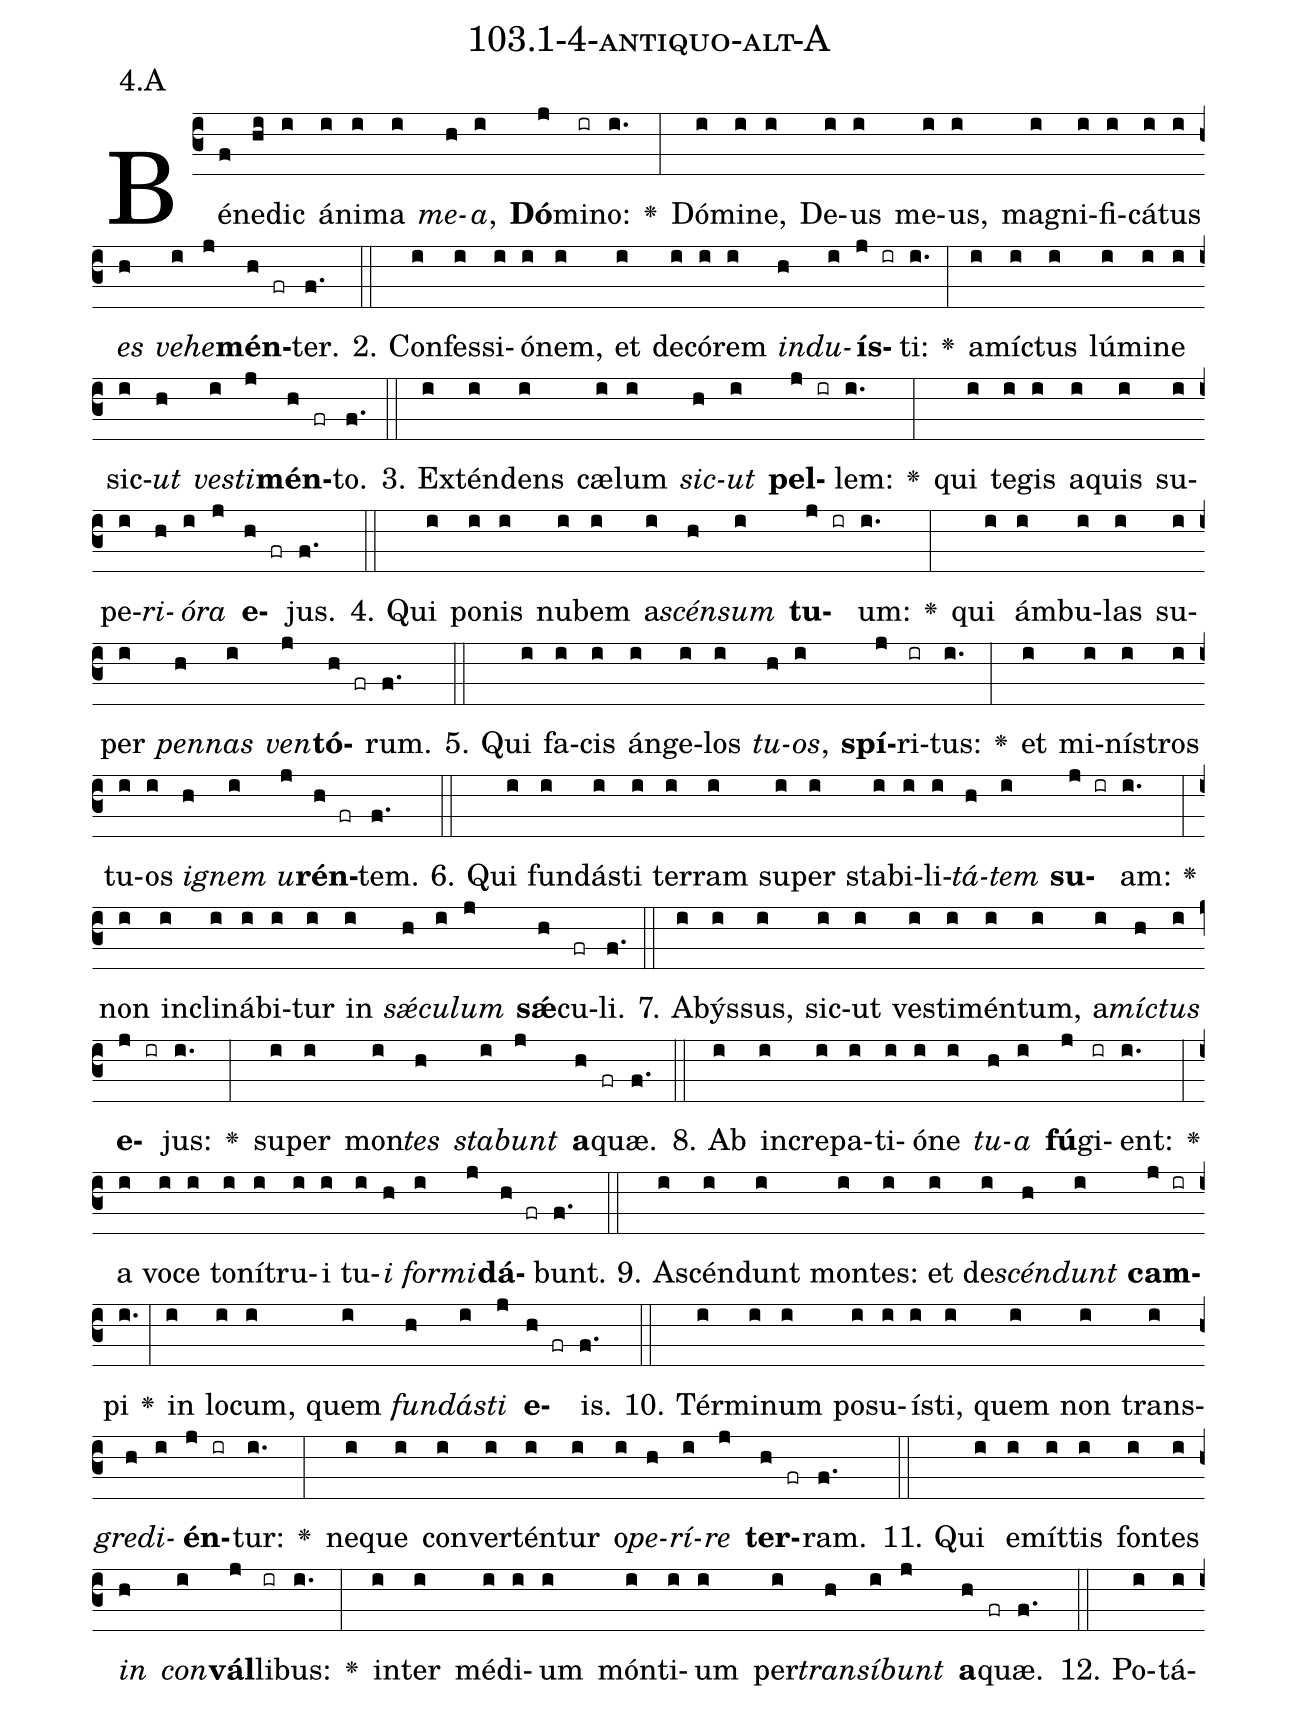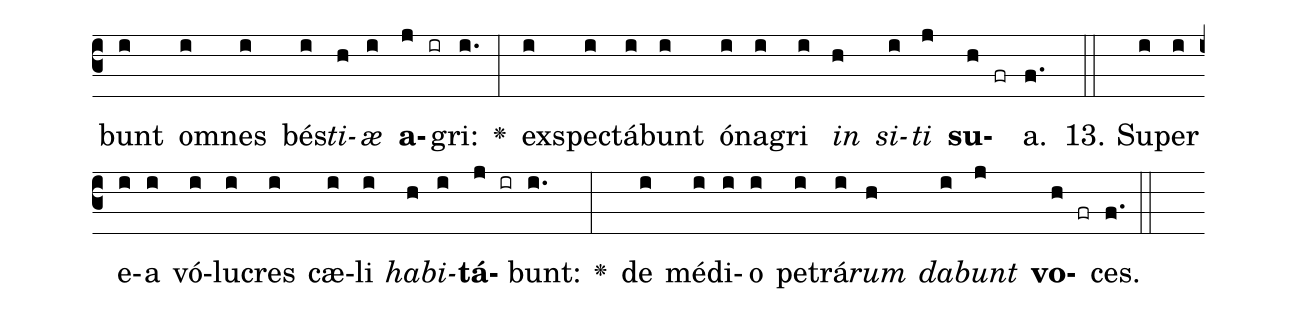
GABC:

name: 103.1-4-antiquo-alt-A;
annotation: 4.A;
%%
(c3)Bé(f)ne(hi)dic(i) á(i)ni(i)ma(i) <i>me</i>(h)<i>a</i>,(i) <b>Dó</b>(j)mi(ir)no:(i.) <v>\greheightstar</v>(:) Dó(i)mi(i)ne,(i) De(i)us(i) me(i)us,(i) ma(i)gni(i)fi(i)cá(i)tus(i) <i>es</i>(h) <i>ve</i>(i)<i>he</i>(j)<b>mén</b>(h fr)ter.(f.) (::)
2. Con(i)fes(i)si(i)ó(i)nem,(i) et(i) de(i)có(i)rem(i) <i>ind</i>(h)<i>u</i>(i)<b>ís</b>(j ir)ti:(i.) <v>\greheightstar</v>(:) a(i)míc(i)tus(i) lú(i)mi(i)ne(i) sic(i)<i>ut</i>(h) <i>ves</i>(i)<i>ti</i>(j)<b>mén</b>(h fr)to.(f.) (::)
3. Ex(i)tén(i)dens(i) cæ(i)lum(i) <i>sic</i>(h)<i>ut</i>(i) <b>pel</b>(j ir)lem:(i.) <v>\greheightstar</v>(:) qui(i) te(i)gis(i) a(i)quis(i) su(i)pe(i)<i>ri</i>(h)<i>ó</i>(i)<i>ra</i>(j) <b>e</b>(h fr)jus.(f.) (::)
4. Qui(i) po(i)nis(i) nu(i)bem(i) a(i)<i>scén</i>(h)<i>sum</i>(i) <b>tu</b>(j ir)um:(i.) <v>\greheightstar</v>(:) qui(i) ám(i)bu(i)las(i) su(i)per(i) <i>pen</i>(h)<i>nas</i>(i) <i>ven</i>(j)<b>tó</b>(h fr)rum.(f.) (::)
5. Qui(i) fa(i)cis(i) án(i)ge(i)los(i) <i>tu</i>(h)<i>os</i>,(i) <b>spí</b>(j)ri(ir)tus:(i.) <v>\greheightstar</v>(:) et(i) mi(i)nís(i)tros(i) tu(i)os(i) <i>i</i>(h)<i>gnem</i>(i) <i>u</i>(j)<b>rén</b>(h fr)tem.(f.) (::)
6. Qui(i) fun(i)dás(i)ti(i) ter(i)ram(i) su(i)per(i) sta(i)bi(i)li(i)<i>tá</i>(h)<i>tem</i>(i) <b>su</b>(j ir)am:(i.) <v>\greheightstar</v>(:) non(i) in(i)cli(i)ná(i)bi(i)tur(i) in(i) <i>sǽ</i>(h)<i>cu</i>(i)<i>lum</i>(j) <b>sǽ</b>(h)cu(fr)li.(f.) (::)
7. A(i)býs(i)sus,(i) sic(i)ut(i) ves(i)ti(i)mén(i)tum,(i) a(i)<i>míc</i>(h)<i>tus</i>(i) <b>e</b>(j ir)jus:(i.) <v>\greheightstar</v>(:) su(i)per(i) mon(i)<i>tes</i>(h) <i>sta</i>(i)<i>bunt</i>(j) <b>a</b>(h fr)quæ.(f.) (::)
8. Ab(i) in(i)cre(i)pa(i)ti(i)ó(i)ne(i) <i>tu</i>(h)<i>a</i>(i) <b>fú</b>(j)gi(ir)ent:(i.) <v>\greheightstar</v>(:) a(i) vo(i)ce(i) to(i)ní(i)tru(i)i(i) tu(i)<i>i</i>(h) <i>for</i>(i)<i>mi</i>(j)<b>dá</b>(h fr)bunt.(f.) (::)
9. A(i)scén(i)dunt(i) mon(i)tes:(i) et(i) de(i)<i>scén</i>(h)<i>dunt</i>(i) <b>cam</b>(j ir)pi(i.) <v>\greheightstar</v>(:) in(i) lo(i)cum,(i) quem(i) <i>fun</i>(h)<i>dás</i>(i)<i>ti</i>(j) <b>e</b>(h fr)is.(f.) (::)
10. Tér(i)mi(i)num(i) po(i)su(i)ís(i)ti,(i) quem(i) non(i) trans(i)<i>gre</i>(h)<i>di</i>(i)<b>én</b>(j ir)tur:(i.) <v>\greheightstar</v>(:) ne(i)que(i) con(i)ver(i)tén(i)tur(i) o(i)<i>pe</i>(h)<i>rí</i>(i)<i>re</i>(j) <b>ter</b>(h fr)ram.(f.) (::)
11. Qui(i) e(i)mít(i)tis(i) fon(i)tes(i) <i>in</i>(h) <i>con</i>(i)<b>vál</b>(j)li(ir)bus:(i.) <v>\greheightstar</v>(:) in(i)ter(i) mé(i)di(i)um(i) món(i)ti(i)um(i) per(i)<i>trans</i>(h)<i>í</i>(i)<i>bunt</i>(j) <b>a</b>(h fr)quæ.(f.) (::)
12. Po(i)tá(i)bunt(i) om(i)nes(i) bés(i)<i>ti</i>(h)<i>æ</i>(i) <b>a</b>(j ir)gri:(i.) <v>\greheightstar</v>(:) ex(i)spec(i)tá(i)bunt(i) ó(i)na(i)gri(i) <i>in</i>(h) <i>si</i>(i)<i>ti</i>(j) <b>su</b>(h fr)a.(f.) (::)
13. Su(i)per(i) e(i)a(i) vó(i)lu(i)cres(i) cæ(i)li(i) <i>ha</i>(h)<i>bi</i>(i)<b>tá</b>(j ir)bunt:(i.) <v>\greheightstar</v>(:) de(i) mé(i)di(i)o(i) pe(i)trá(i)<i>rum</i>(h) <i>da</i>(i)<i>bunt</i>(j) <b>vo</b>(h fr)ces.(f.) (::)
